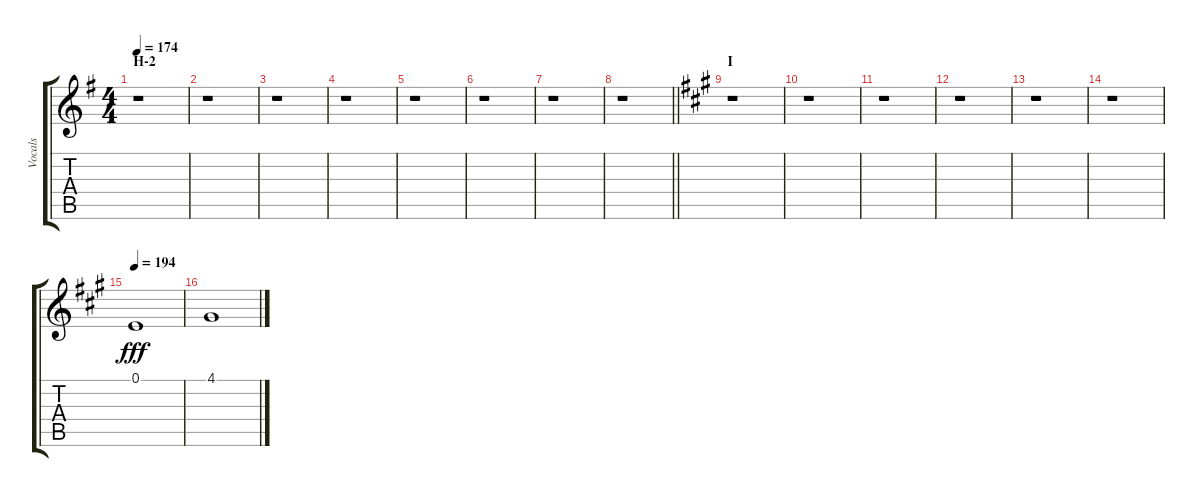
\track ("Vocals" "Vocals") {instrument voiceoohs}
\staff {score tabs}
\tuning (E4 B3 G3 D3 A2 E2) {hide}
\ts (4 4)
\section ("" "H-2")
\tempo 174
\clef g2
\ks g
r.1{dy fff} |
r.1 |
r.1 |
r.1 |
r.1 |
r.1 |
r.1 |
\barLineRight lightlight
r.1 |
\section ("" "I")
\ks a
r.1 |
r.1 |
r.1 |
r.1 |
r.1 |
r.1 |
\tempo 194
0.1.1 |
4.1.1
